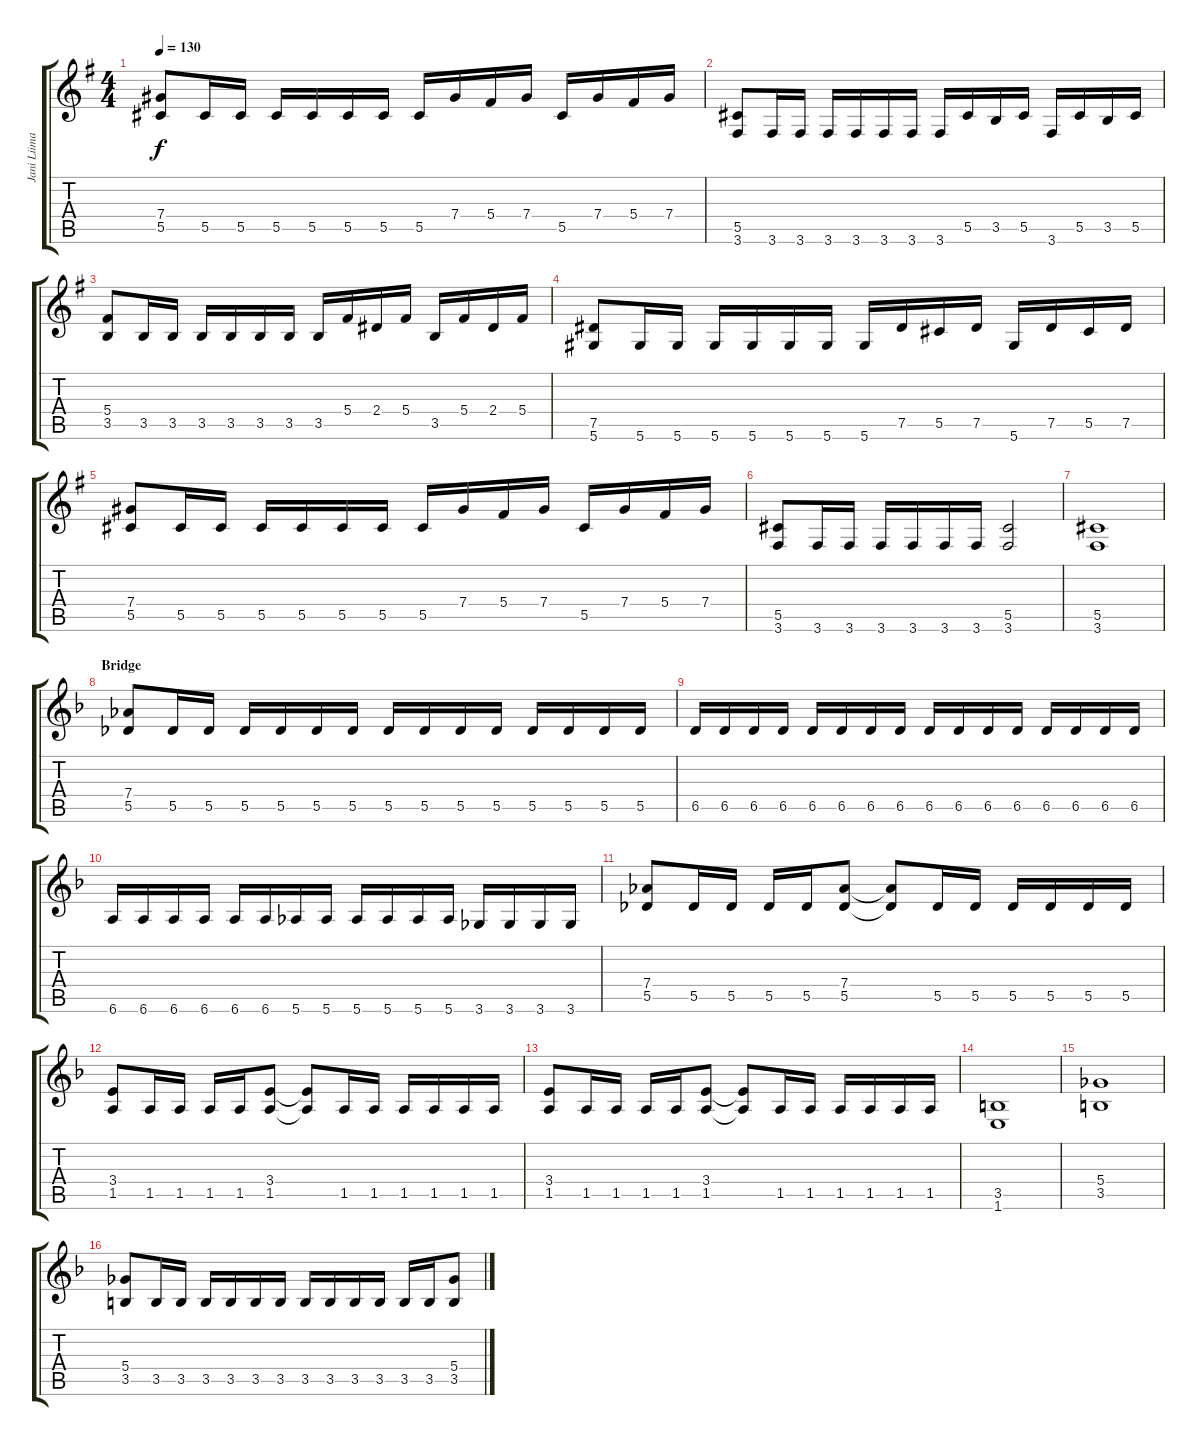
\track ("Jani Liimatainen 2" "Jani Liima") {instrument distortionguitar}
\staff {score tabs}
\tuning (Eb4 Bb3 Gb3 Db3 Ab2 Eb2) {hide}
\ts (4 4)
\tempo 130
\clef g2
\ks eminor
(7.4 5.5).8{dy f} 5.5.16 5.5.16 5.5.16 5.5.16 5.5.16 5.5.16 5.5.16 7.4.16 5.4.16 7.4.16 5.5.16 7.4.16 5.4.16 7.4.16 |
(5.5 3.6).8 3.6.16 3.6.16 3.6.16 3.6.16 3.6.16 3.6.16 3.6.16 5.5.16 3.5.16 5.5.16 3.6.16 5.5.16 3.5.16 5.5.16 |
(5.4 3.5).8 3.5.16 3.5.16 3.5.16 3.5.16 3.5.16 3.5.16 3.5.16 5.4.16 2.4.16 5.4.16 3.5.16 5.4.16 2.4.16 5.4.16 |
(7.5 5.6).8 5.6.16 5.6.16 5.6.16 5.6.16 5.6.16 5.6.16 5.6.16 7.5.16 5.5.16 7.5.16 5.6.16 7.5.16 5.5.16 7.5.16 |
(7.4 5.5).8 5.5.16 5.5.16 5.5.16 5.5.16 5.5.16 5.5.16 5.5.16 7.4.16 5.4.16 7.4.16 5.5.16 7.4.16 5.4.16 7.4.16 |
(5.5 3.6).8 3.6.16 3.6.16 3.6.16 3.6.16 3.6.16 3.6.16 (5.5 3.6).2 |
(5.5 3.6).1 |
\section ("" "Bridge")
\ks dminor
(7.4 5.5).8 5.5.16 5.5.16 5.5.16 5.5.16 5.5.16 5.5.16 5.5.16 5.5.16 5.5.16 5.5.16 5.5.16 5.5.16 5.5.16 5.5.16 |
6.5.16 6.5.16 6.5.16 6.5.16 6.5.16 6.5.16 6.5.16 6.5.16 6.5.16 6.5.16 6.5.16 6.5.16 6.5.16 6.5.16 6.5.16 6.5.16 |
6.6.16 6.6.16 6.6.16 6.6.16 6.6.16 6.6.16 5.6.16 5.6.16 5.6.16 5.6.16 5.6.16 5.6.16 3.6.16 3.6.16 3.6.16 3.6.16 |
(7.4 5.5).8 5.5.16 5.5.16 5.5.16 5.5.16 (7.4 5.5).8 (7.4{t} 5.5{t}).8 5.5.16 5.5.16 5.5.16 5.5.16 5.5.16 5.5.16 |
(3.4 1.5).8 1.5.16 1.5.16 1.5.16 1.5.16 (3.4 1.5).8 (3.4{t} 1.5{t}).8 1.5.16 1.5.16 1.5.16 1.5.16 1.5.16 1.5.16 |
(3.4 1.5).8 1.5.16 1.5.16 1.5.16 1.5.16 (3.4 1.5).8 (3.4{t} 1.5{t}).8 1.5.16 1.5.16 1.5.16 1.5.16 1.5.16 1.5.16 |
(3.5 1.6).1 |
(5.4 3.5).1 |
(5.4 3.5).8 3.5.16 3.5.16 3.5.16 3.5.16 3.5.16 3.5.16 3.5.16 3.5.16 3.5.16 3.5.16 3.5.16 3.5.16 (5.4 3.5).8
